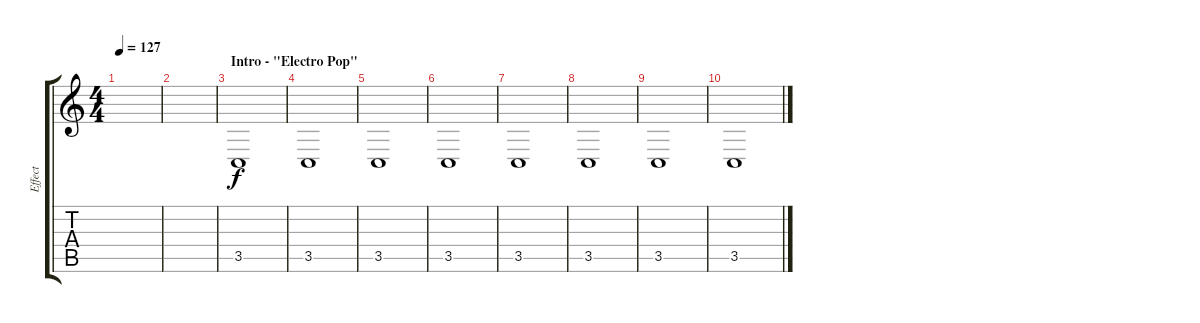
\track ("Effect" "Effect") {instrument taikodrum}
\staff {score tabs}
\tuning (E4 B3 G3 D3 A2 E2) {hide}
\ts (4 4)
\tempo 127
\clef g2
\ks c
|
|
\section ("" "Intro - \"Electro Pop\"")
3.5.1 |
3.5.1 |
3.5.1 |
3.5.1 |
3.5.1 |
3.5.1 |
3.5.1 |
3.5.1
